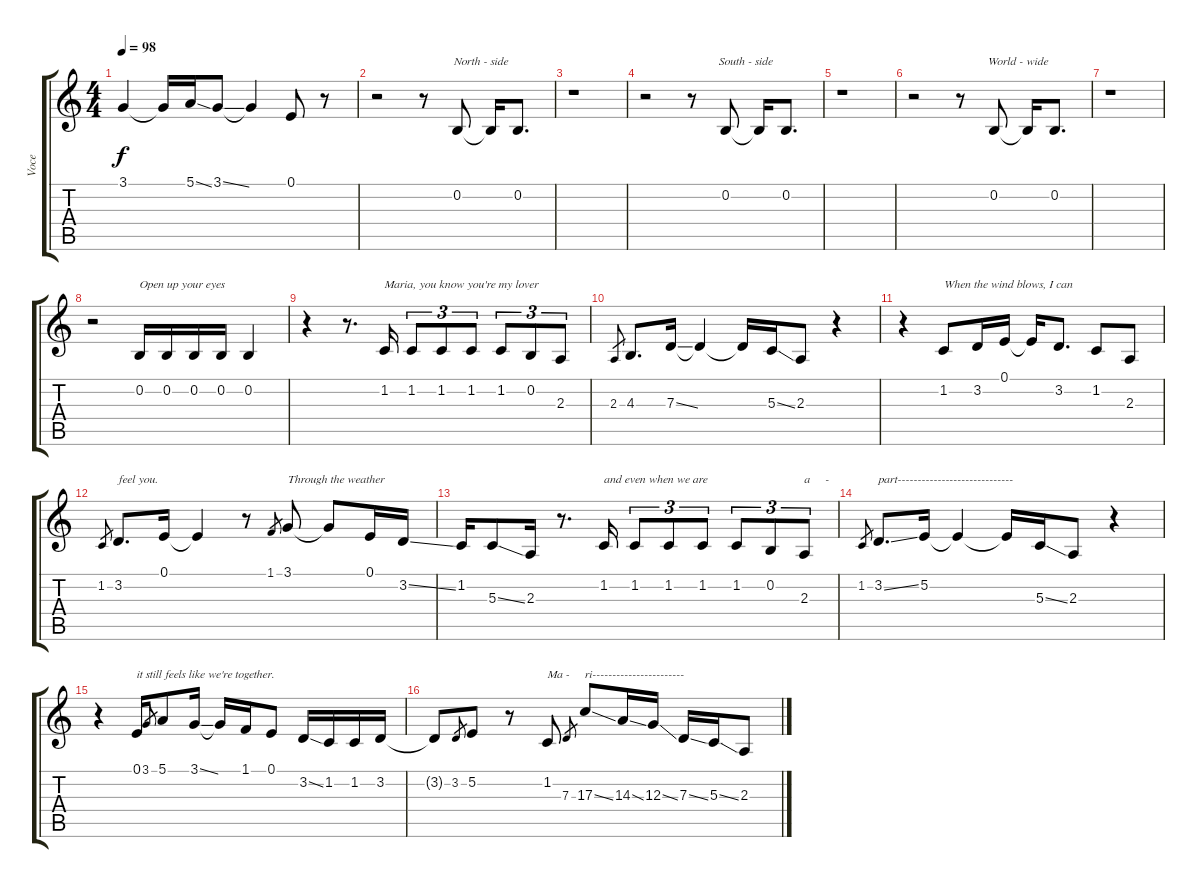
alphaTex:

\track ("Voce" "Voce") {instrument altosax}
\staff {score tabs}
\tuning (E4 B3 G3 D3 A2 E2) {hide}
\ts (4 4)
\tempo 98
\clef g2
\ks c
3.1{t}.4{dy f} 3.1{t}.16 5.1{ss}.16 3.1{ss}.8 3.1{t}.4 0.1.8 r.8 |
r.2 r.8{txt "          North - side"} 0.2.8 0.2{t}.16 0.2.8{d} |
r.1 |
r.2 r.8{txt "         South - side"} 0.2.8 0.2{t}.16 0.2.8{d} |
r.1 |
r.2 r.8{txt "         World - wide"} 0.2.8 0.2{t}.16 0.2.8{d} |
r.1 |
r.2 0.2.16{txt "Open up your eyes"} 0.2.16 0.2.16 0.2.16 0.2.4 |
r.4 r.8{d} 1.2.16{txt "Maria, you know you're my lover"} 1.2.8{tu (3 2)} 1.2.8{tu (3 2)} 1.2.8{tu (3 2)} 1.2.8{tu (3 2)} 0.2.8{tu (3 2)} 2.3.8{tu (3 2)} |
2.3.8{gr} 4.3.8{d} 7.3{ss}.16 7.3{t}.4 7.3{t}.16 5.3{ss}.16 2.3.8 r.4 |
r.4 1.2.8{txt "When the wind blows, I can"} 3.2.16 0.1.16 0.1{t}.16 3.2.8{d} 1.2.8 2.3.8 |
1.2.8{gr} 3.2.8{d txt "feel you."} 0.1.16 0.1{t}.4 r.8 1.1.8{gr} 3.1.8{txt "Through the weather"} 3.1{t}.8 0.1.16 3.2{ss}.16 |
1.2.16 5.3{ss}.8 2.3.16 r.8{d} 1.2.16{txt "and even when we are"} 1.2.8{tu (3 2)} 1.2.8{tu (3 2)} 1.2.8{tu (3 2)} 1.2.8{tu (3 2)} 0.2.8{tu (3 2)} 2.3.8{tu (3 2) txt "a     -"} |
1.2.8{gr} 3.2{ss}.8{d txt "part-----------------------------"} 5.2.16 5.2{t}.4 5.2{t}.16 5.3{ss}.16 2.3.8 r.4 |
r.4 0.1.16{txt "it still feels like we're together."} 3.1.8{gr} 5.1.8 3.1{ss}.16 3.1{t}.16 1.1.16 0.1.8 3.2{ss}.16 1.2.16 1.2.16 3.2.16 |
3.2{t}.8 3.2.8{gr} 5.2.8 r.8 1.2.8{txt "Ma -"} 7.3.8{gr} 17.3{ss}.8{txt "ri-----------------------"} 14.3{ss}.16 12.3{ss}.16 7.3{ss}.16 5.3{ss}.16 2.3.8
